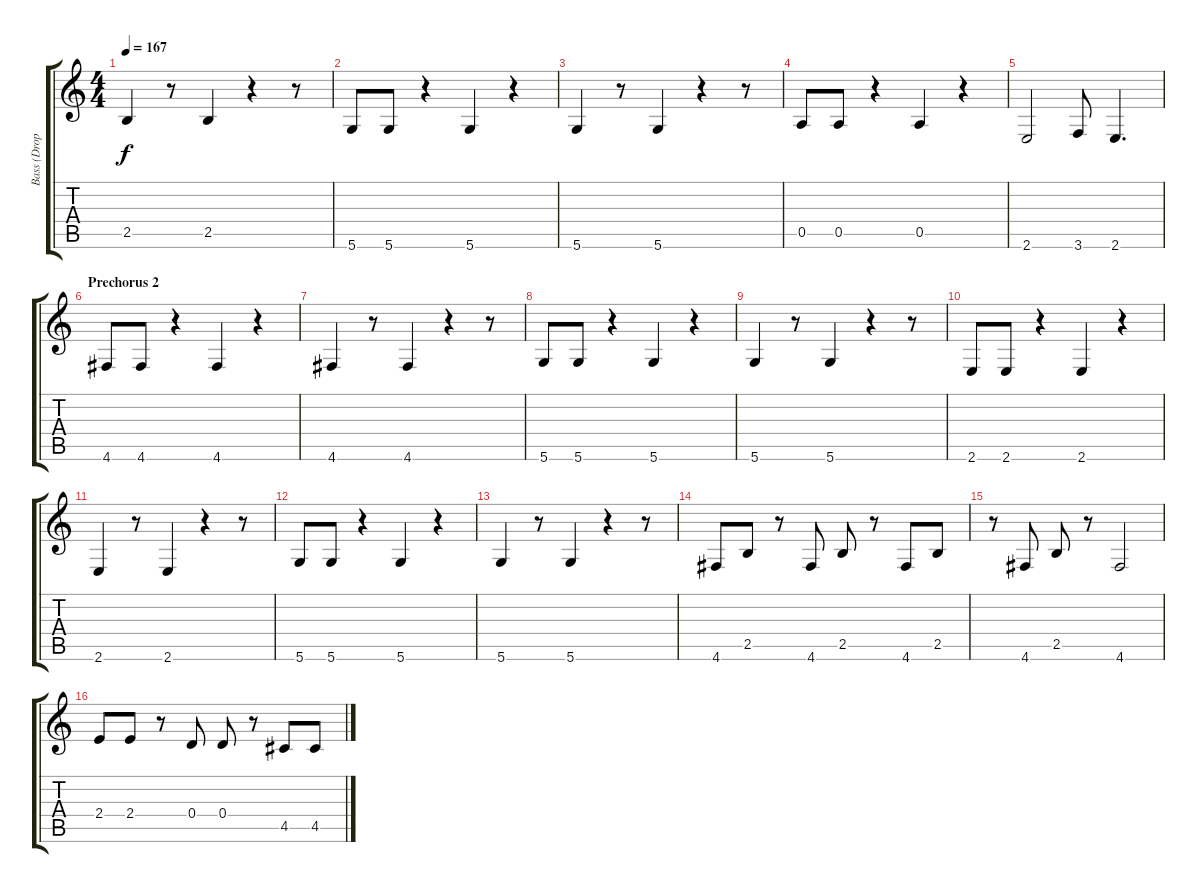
\track ("Bass (Dropped D)" "Bass (Drop") {instrument electricbasspick}
\staff {score tabs}
\tuning (E4 B3 G3 D3 A2 D2) {hide}
\ts (4 4)
\tempo 167
\clef g2
\ks c
2.5.4{dy f} r.8 2.5.4 r.4 r.8 |
5.6.8 5.6.8 r.4 5.6.4 r.4 |
5.6.4 r.8 5.6.4 r.4 r.8 |
0.5.8 0.5.8 r.4 0.5.4 r.4 |
2.6.2 3.6.8 2.6.4{d} |
\section ("" "Prechorus 2")
4.6.8 4.6.8 r.4 4.6.4 r.4 |
4.6.4 r.8 4.6.4 r.4 r.8 |
5.6.8 5.6.8 r.4 5.6.4 r.4 |
5.6.4 r.8 5.6.4 r.4 r.8 |
2.6.8 2.6.8 r.4 2.6.4 r.4 |
2.6.4 r.8 2.6.4 r.4 r.8 |
5.6.8 5.6.8 r.4 5.6.4 r.4 |
5.6.4 r.8 5.6.4 r.4 r.8 |
4.6.8 2.5.8 r.8 4.6.8 2.5.8 r.8 4.6.8 2.5.8 |
r.8 4.6.8 2.5.8 r.8 4.6.2 |
2.4.8 2.4.8 r.8 0.4.8 0.4.8 r.8 4.5.8 4.5.8
